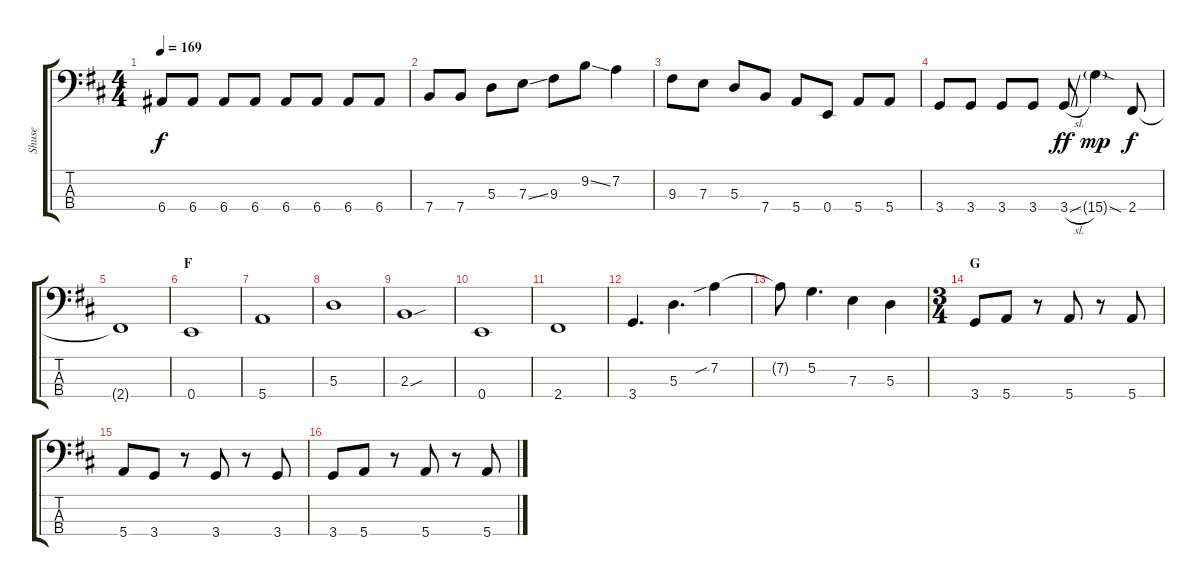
\track ("Shuse" "Shuse") {instrument electricbasspick}
\staff {score tabs}
\tuning (G2 D2 A1 E1) {hide}
\ts (4 4)
\tempo 169
\clef f4
\ks d
6.4.8{dy f} 6.4.8 6.4.8 6.4.8 6.4.8 6.4.8 6.4.8 6.4.8 |
7.4.8 7.4.8 5.3.8 7.3{ss}.8 9.3.8 9.2{ss}.8 7.2.4 |
9.3.8 7.3.8 5.3.8 7.4.8 5.4.8 0.4.8 5.4.8 5.4.8 |
3.4.8 3.4.8 3.4.8 3.4.8 3.4{sl}.8{dy ff} 15.4{sod g}.4{dy mp} 2.4.8{dy f} |
2.4{t}.1 |
\section ("" "F")
0.4.1 |
5.4.1 |
5.3.1 |
2.3{sou}.1 |
0.4.1 |
2.4.1 |
3.4.4{d} 5.3.4{d} 7.2{sib}.4 |
7.2{t}.8 5.2.4{d} 7.3.4 5.3.4 |
\ts (3 4)
\section ("" "G")
3.4.8 5.4.8 r.8 5.4.8 r.8 5.4.8 |
5.4.8 3.4.8 r.8 3.4.8 r.8 3.4.8 |
3.4.8 5.4.8 r.8 5.4.8 r.8 5.4.8
